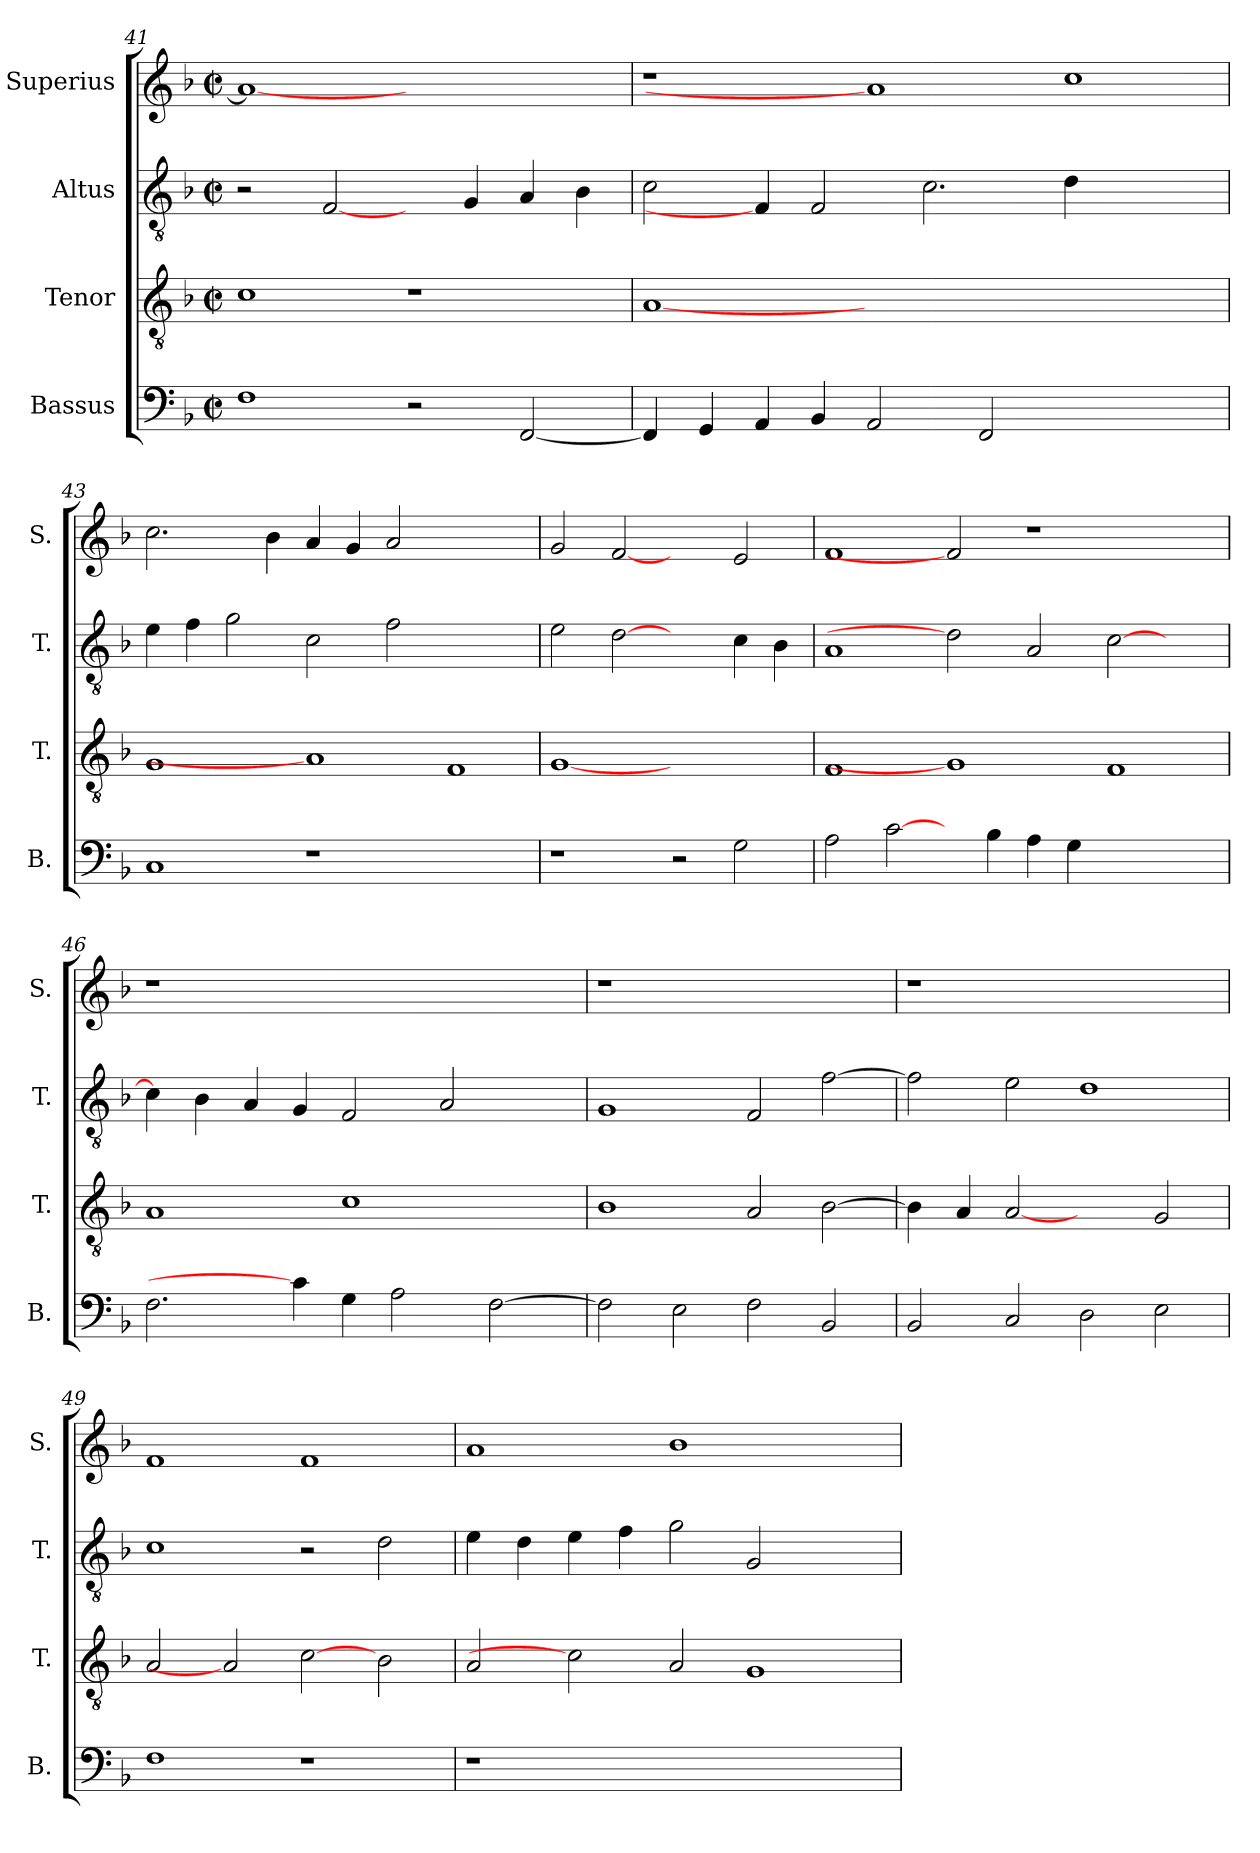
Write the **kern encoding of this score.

**kern	**kern	**kern	**kern
*part4	*part3	*part2	*part1
*staff4	*staff3	*staff2	*staff1
*I"Bassus	*I"Tenor	*I"Altus	*I"Superius
*I'B.	*I'T.	*I'T.	*I'S.
*clefF4	*clefGv2	*clefGv2	*clefG2
*	*ITrd7c12	*ITrd7c12	*
*k[b-]	*k[b-]	*k[b-]	*k[b-]
*F:	*F:	*F:	*F:
*M2/2	*M2/2	*M2/2	*M2/2
*met(c|)	*met(c|)	*met(c|)	*met(c|)
=41	=41	=41	=41
1Fi	1Ci	2r	1ai_<
.	.	[2FFi/	.
2r	1r	4ryy	1ryy
.	.	4GGi/	.
[<2FFi/	.	4AAi/	.
.	.	4BB-i\	.
=42	=42	=42	=42
4FFi/]	[1AAi	2Ci\	1r
4GGi/	.	.	.
4AAi/	.	4FFi/]	.
4BB-i/	.	2FFi/	.
2AAi/	0ryy	.	1ai]
.	.	2.Ci\	.
2FFi/	.	.	.
1ryy	.	4Di\	1cci
.	.	2.ryy	.
=43	=43	=43	=43
1Ci	1GGi	4Ei\	2.cci\
.	.	4Fi\	.
.	.	2Gi\	.
.	.	.	4b-i\
1r	1AAi]	2Ci\	4ai/
.	.	.	4gi/
.	.	2Fi\	2ai/
1ryy	1FFi	1ryy	1ryy
=44	=44	=44	=44
1r	[1GGi	2Ei\	2gi/
.	.	[2Di	[2fi
2r	1ryy	2ryy	2ryy
2Gi\	.	4Ci\	2ei/
.	.	4BB-i\	.
!!LO:LB:g=z
=45	=45	=45	=45
2Ai\	1FFi	1AAi	1fi
[2ci\	.	.	.
4ryy	1GGi]	2Di]	2fi]
4B-i\	.	.	.
4Ai\	.	2AAi/	1r
4Gi\	.	.	.
1ryy	1FFi	[>2Ci\	.
.	.	2ryy	2ryy
=46	=46	=46	=46
!	!	!	!LO:N:vis=1
2.Fi\	1AAi	4Ci\]	1r
.	.	4BB-i\	.
.	.	4AAi/	.
4ci\]	.	4GGi/	.
4Gi\	1Ci	2FFi/	1ryy
2Ai\	.	.	.
.	.	2AAi/	.
[>2Fi\	.	.	.
.	4ryy	4ryy	4ryy
=47	=47	=47	=47
!	!	!	!LO:N:vis=1
2Fi\]	1BB-i	1GGi	1r
2Ei\	.	.	.
2Fi\	2AAi/	2FFi/	1ryy
2BB-i/	[>2BB-i\	[>2Fi\	.
=48	=48	=48	=48
!	!	!	!LO:N:vis=1
2BB-i/	4BB-i\]	2Fi\]	1r
.	4AAi/	.	.
2Ci/	[2AAi	2Ei\	.
2Di\	2ryy	1Di	1ryy
2Ei\	2GGi/	.	.
=49	=49	=49	=49
1Fi	2AAi/	1Ci	1fi
.	2AAi]	.	.
1r	[2Ci	2r	1fi
.	2BB-i\	2Di\	.
!!LO:PB:g=z
=50	=50	=50	=50
!LO:N:vis=1	!	!	!
1r	2AAi/	4Ei\	1ai
.	.	4Di\	.
.	2Ci]	4Ei\	.
.	.	4Fi\	.
1.ryy	2AAi/	2Gi\	1b-i
.	1GGi	2GGi/	.
.	.	2ryy	2ryy
=	=	=	=
*-	*-	*-	*-
